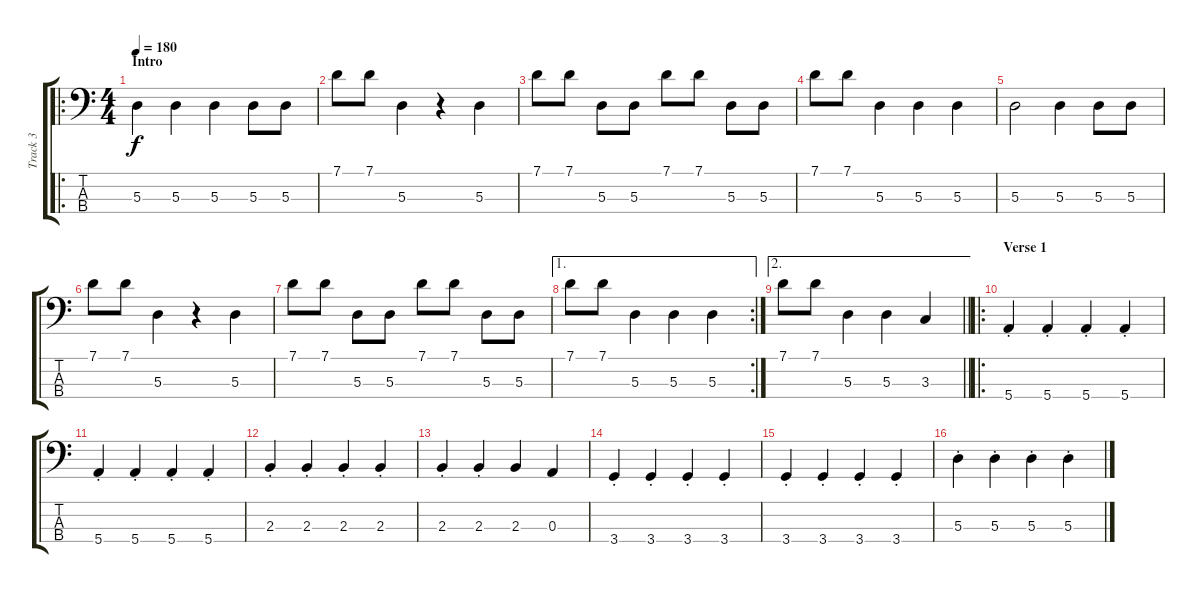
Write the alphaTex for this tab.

\track ("Track 3" "Track 3") {instrument electricbasspick}
\staff {score tabs}
\tuning (G2 D2 A1 E1) {hide}
\ro
\ts (4 4)
\section ("" "Intro")
\tempo 180
\clef f4
\ks c
5.3.4{dy f instrument electricbasspick} 5.3.4 5.3.4 5.3.8 5.3.8 |
7.1.8 7.1.8 5.3.4 r.4 5.3.4 |
7.1.8 7.1.8 5.3.8 5.3.8 7.1.8 7.1.8 5.3.8 5.3.8 |
7.1.8 7.1.8 5.3.4 5.3.4 5.3.4 |
5.3.2 5.3.4 5.3.8 5.3.8 |
7.1.8 7.1.8 5.3.4 r.4 5.3.4 |
7.1.8 7.1.8 5.3.8 5.3.8 7.1.8 7.1.8 5.3.8 5.3.8 |
\ae 1
\rc 2
7.1.8 7.1.8 5.3.4 5.3.4 5.3.4 |
\ae 2
\barLineRight lightlight
7.1.8 7.1.8 5.3.4 5.3.4 3.3.4 |
\ro
\section ("" "Verse 1")
5.4{st}.4 5.4{st}.4 5.4{st}.4 5.4{st}.4 |
5.4{st}.4 5.4{st}.4 5.4{st}.4 5.4{st}.4 |
2.3{st}.4 2.3{st}.4 2.3{st}.4 2.3{st}.4 |
2.3{st}.4 2.3{st}.4 2.3.4 0.3.4 |
3.4{st}.4 3.4{st}.4 3.4{st}.4 3.4{st}.4 |
3.4{st}.4 3.4{st}.4 3.4{st}.4 3.4{st}.4 |
5.3{st}.4 5.3{st}.4 5.3{st}.4 5.3{st}.4
